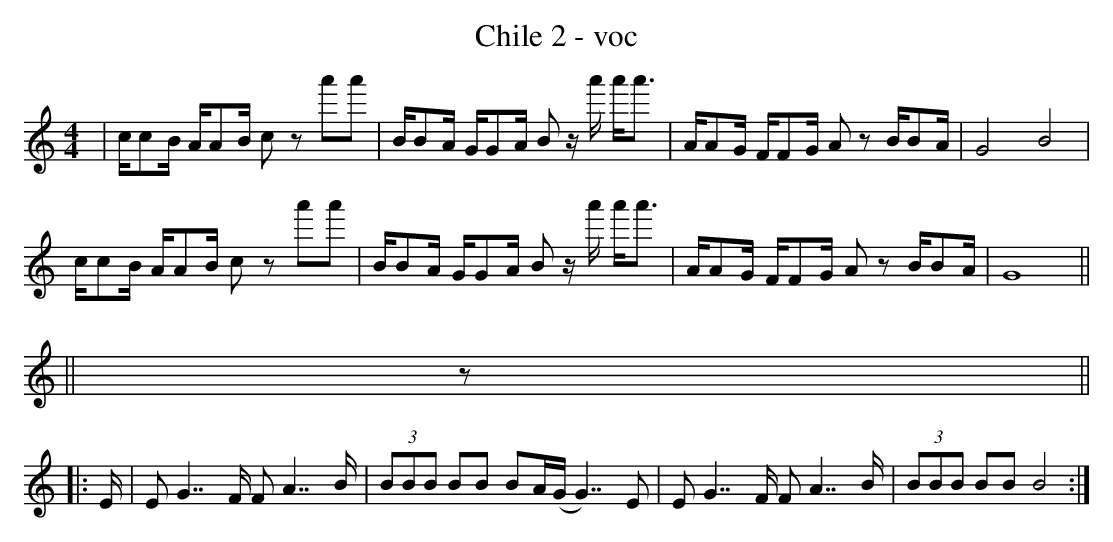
X:1
T:Chile 2 - voc
M:4/4
L:1/8
K:em
| c/cB/ A/AB/ cz a'a' | B/BA/ G/GA/ Bz/ a'/ a'/a'3/ | A/AG/ F/FG/ Az B/BA/ | G4 B4 |
c/cB/ A/AB/ cz a'a' | B/BA/ G/GA/ Bz/ a'/ a'/a'3/  | A/AG/ F/FG/ Az B/BA/ | G8 ||
|| z ||
|: E/| EG7/F/ FA7/B/ | (3 BBB BB BA/(G/ G7/)E | EG7/F/ FA7/B/ | (3 BBB BB B4 :|
